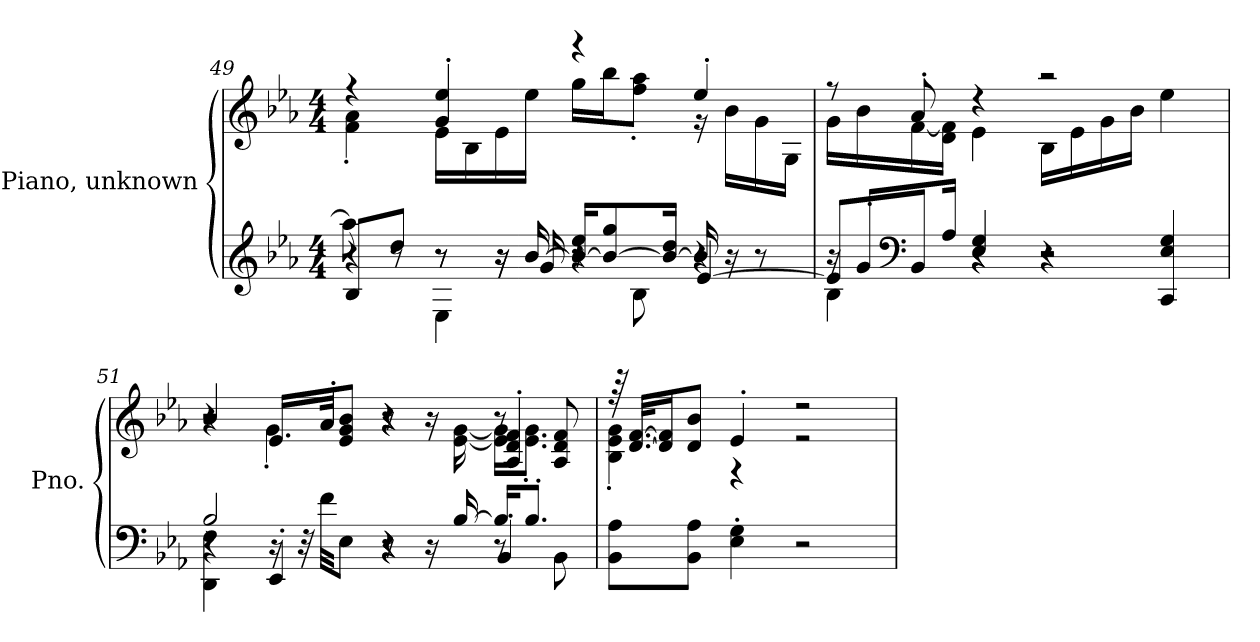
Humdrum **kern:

**kern	**kern
*part1	*part1
*staff2	*staff1
*I"Piano, unknown	*
*I'Pno.	*
!!LO:LB:g=z
*clefG2	*clefG2
*k[b-e-a-]	*k[b-e-a-]
*M4/4	*M4/4
=49	=49
*^	*^
*	*^	*	*
8B-/L	8aa-\]	4r	4r	4f\' 4a-\'
8dd/J	8r	.	.	.
8r	4E-\	8r	4g/' 4ee-/'	16e-\LL
.	.	.	.	16B-\
16r	.	16r	.	16e-\
[16b-/	.	16g/	.	16ee-\JJ
16b-/_ 16ee-/KL	8r	4r	4r	16gg\LL
8b-/_ 8gg/	.	.	.	16bb-\J
.	8B-\	.	.	8ff\' 8aa-\'J
16b-/_ 16dd/Jk	.	.	.	.
16b-/]	4r	[4e-/	4ee-'/	16r
16r	.	.	.	16b-\LL
8r	.	.	.	16g\
.	.	.	.	16G\JJ
=50	=50	=50	=50	=50
16r	4B-\	8e-/L]	8r	16g\LL
8g'/L	.	.	.	16b-\
*clefF4	*	*	*	*
.	.	8BB-/J	8a-'/	[16f\
16A-/Jk	.	.	.	16d\ 16f\]JJ
4E-/ 4G/	4r	4r	4r	4e-\
4r	2r	2r	2r	16B-\LL
.	.	.	.	16e-\
.	.	.	.	16g\
.	.	.	.	16b-\JJ
4CC/ 4E-/ 4G/	.	.	.	4ee-\
!!LO:LB:g=z
=51	=51	=51	=51	=51
*	*	*	*	*^
2B-/	4DD\ 4F\	4r	4b-/	4r	2r
.	16r	4EE-'/	16.e-/LL	4g'\	.
.	32r	.	.	.	.
.	32f\KKL	.	32a-'/JK	.	.
.	8E-\J	.	8e-/ 8g/ 8b-/J	.	.
8r	4r	4r	4r	8r	4r
16r	.	.	.	16r	.
[16B-/	.	.	.	[16e-\ [16g\	.
16B-/KL]	8r	4BB-'/	8r	16e-\] 16g\]KL	4A-/' 4d/' 4f/'
8.B-'/J	.	.	.	8.e-\' 8.g\'J	.
.	8BB-\	.	8A-/ 8d/ 8f/	.	.
*v	*v	*v	*	*	*
*	*	*v	*v
=52	=52	=52
8BB-\ 8A-\L	64r	4B-\' 4e-\' 4g\'
.	[32.d/ [32.f/KLL	.
.	16d/] 16f/]J	.
8BB-\ 8A-\J	8d/ 8b-/J	.
4E-\' 4G\'	4e-'/	4r
2r	2r	2r
*	*v	*v
=	=
*-	*-
